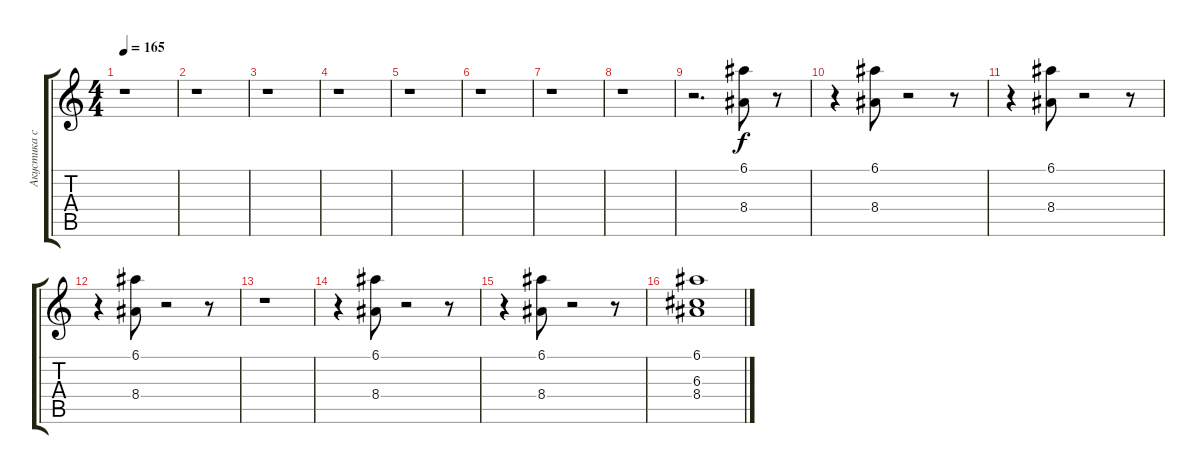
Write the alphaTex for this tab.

\track ("Акустика соло" "Акустика с") {instrument acousticguitarsteel}
\staff {score tabs}
\tuning (E4 B3 G3 D3 A2 E2) {hide}
\ts (4 4)
\tempo 165
\clef g2
\ks c
r.1{dy f} |
r.1 |
r.1 |
r.1 |
r.1 |
r.1 |
r.1 |
r.1 |
r.2{d} (6.1 8.4).8{volume 8} r.8 |
r.4 (6.1 8.4).8 r.2 r.8 |
r.4 (6.1 8.4).8{volume 8} r.2 r.8 |
r.4 (6.1 8.4).8 r.2 r.8 |
r.1 |
r.4 (6.1 8.4).8 r.2 r.8 |
r.4 (6.1 8.4).8 r.2 r.8 |
(6.1 6.3 8.4).1{volume 9}
